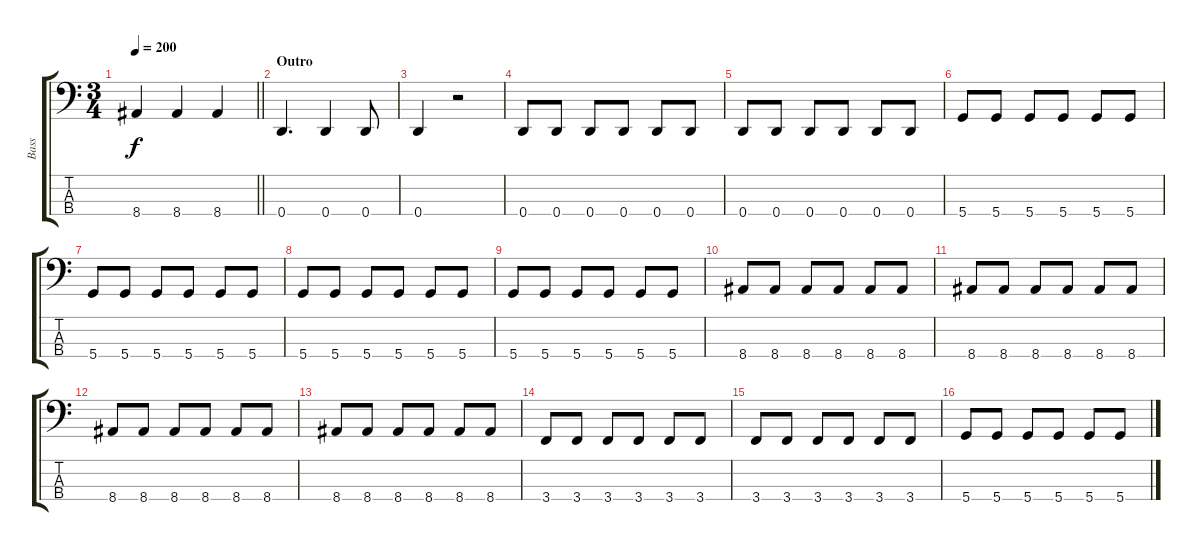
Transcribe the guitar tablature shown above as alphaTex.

\track ("Bass" "Bass") {instrument electricbasspick}
\staff {score tabs}
\tuning (G2 D2 A1 D1) {hide}
\ts (3 4)
\tempo 200
\clef f4
\barLineRight lightlight
\ks c
8.4.4{dy f} 8.4.4 8.4.4 |
\section ("" "Outro")
0.4.4{d} 0.4.4 0.4.8 |
0.4.4 r.2 |
0.4.8 0.4.8 0.4.8 0.4.8 0.4.8 0.4.8 |
0.4.8 0.4.8 0.4.8 0.4.8 0.4.8 0.4.8 |
5.4.8 5.4.8 5.4.8 5.4.8 5.4.8 5.4.8 |
5.4.8 5.4.8 5.4.8 5.4.8 5.4.8 5.4.8 |
5.4.8 5.4.8 5.4.8 5.4.8 5.4.8 5.4.8 |
5.4.8 5.4.8 5.4.8 5.4.8 5.4.8 5.4.8 |
8.4.8 8.4.8 8.4.8 8.4.8 8.4.8 8.4.8 |
8.4.8 8.4.8 8.4.8 8.4.8 8.4.8 8.4.8 |
8.4.8 8.4.8 8.4.8 8.4.8 8.4.8 8.4.8 |
8.4.8 8.4.8 8.4.8 8.4.8 8.4.8 8.4.8 |
3.4.8 3.4.8 3.4.8 3.4.8 3.4.8 3.4.8 |
3.4.8 3.4.8 3.4.8 3.4.8 3.4.8 3.4.8 |
5.4.8 5.4.8 5.4.8 5.4.8 5.4.8 5.4.8
